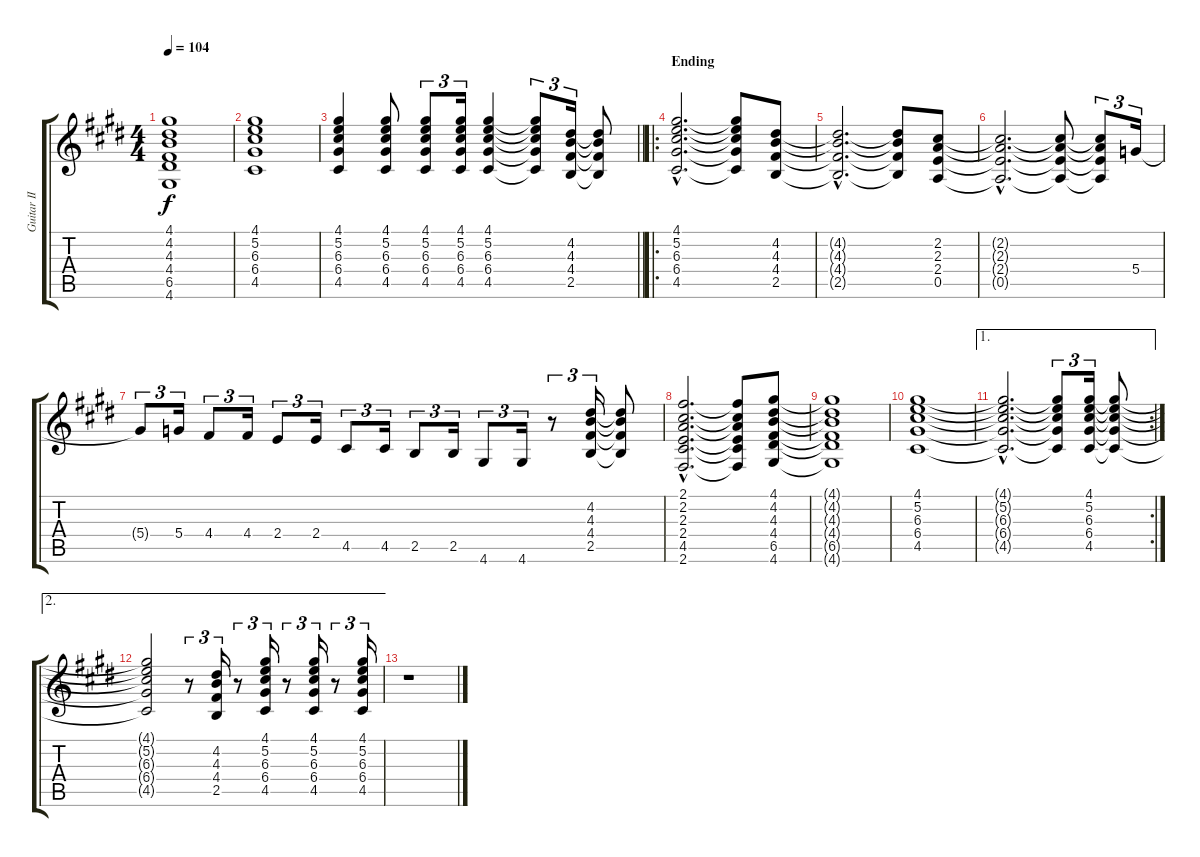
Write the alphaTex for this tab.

\track ("Guitar II" "Guitar II") {instrument distortionguitar}
\staff {score tabs}
\tuning (E4 B3 G3 D3 A2 E2) {hide}
\ts (4 4)
\tempo 104
\clef g2
\ks c#minor
(4.1{t} 4.2{t} 4.3{t} 4.4{t} 6.5{t} 4.6{t}).1{dy f} |
(4.1 5.2 6.3 6.4 4.5).1 |
\barLineRight lightlight
(4.1 5.2 6.3 6.4 4.5).4 (4.1 5.2 6.3 6.4 4.5).8 (4.1 5.2 6.3 6.4 4.5).8{tu (3 2)} (4.1 5.2 6.3 6.4 4.5).16{tu (3 2)} (4.1 5.2 6.3 6.4 4.5).4 (4.1{t} 5.2{t} 6.3{t} 6.4{t} 4.5{t}).8{tu (3 2)} (4.2 4.3 4.4 2.5).16{tu (3 2)} (4.2{t} 4.3{t} 4.4{t} 2.5{t}).8 |
\ro
\section ("" "Ending")
(4.1{hac} 5.2{hac} 6.3{hac} 6.4{hac} 4.5{hac}).2{d} (4.1{t} 5.2{t} 6.3{t} 6.4{t} 4.5{t}).8 (4.2 4.3 4.4 2.5).8 |
(4.2{hac t} 4.3{hac t} 4.4{hac t} 2.5{hac t}).2{d} (4.2{t} 4.3{t} 4.4{t} 2.5{t}).8 (2.2 2.3 2.4 0.5).8 |
(2.2{hac t} 2.3{hac t} 2.4{hac t} 0.5{hac t}).2{d} (2.2{t} 2.3{t} 2.4{t} 0.5{t}).8 (2.2{t} 2.3{t} 2.4{t} 0.5{t}).8{tu (3 2)} 5.4.16{tu (3 2)} |
5.4{t}.8{tu (3 2)} 5.4.16{tu (3 2)} 4.4.8{tu (3 2)} 4.4.16{tu (3 2)} 2.4.8{tu (3 2)} 2.4.16{tu (3 2)} 4.5.8{tu (3 2)} 4.5.16{tu (3 2)} 2.5.8{tu (3 2)} 2.5.16{tu (3 2)} 4.6.8{tu (3 2)} 4.6.16{tu (3 2)} r.8{tu (3 2)} (4.2 4.3 4.4 2.5).16{tu (3 2)} (4.2{t} 4.3{t} 4.4{t} 2.5{t}).8 |
(2.1{hac} 2.2{hac} 2.3{hac} 2.4{hac} 4.5{hac} 2.6{hac}).2{d} (2.1{t} 2.2{t} 2.3{t} 2.4{t} 4.5{t} 2.6{t}).8 (4.1 4.2 4.3 4.4 6.5 4.6).8 |
(4.1{t} 4.2{t} 4.3{t} 4.4{t} 6.5{t} 4.6{t}).1 |
(4.1 5.2 6.3 6.4 4.5).1 |
\ae 1
\rc 2
(4.1{hac t} 5.2{hac t} 6.3{hac t} 6.4{hac t} 4.5{hac t}).2{d} (4.1{t} 5.2{t} 6.3{t} 6.4{t} 4.5{t}).8{tu (3 2)} (4.1 5.2 6.3 6.4 4.5).16{tu (3 2)} (4.1{t} 5.2{t} 6.3{t} 6.4{t} 4.5{t}).8 |
\ae 2
(4.1{t} 5.2{t} 6.3{t} 6.4{t} 4.5{t}).2 r.8{tu (3 2)} (4.2 4.3 4.4 2.5).16{tu (3 2)} r.8{tu (3 2)} (4.1 5.2 6.3 6.4 4.5).16{tu (3 2)} r.8{tu (3 2)} (4.1 5.2 6.3 6.4 4.5).16{tu (3 2)} r.8{tu (3 2)} (4.1 5.2 6.3 6.4 4.5).16{tu (3 2)} |
r.1
